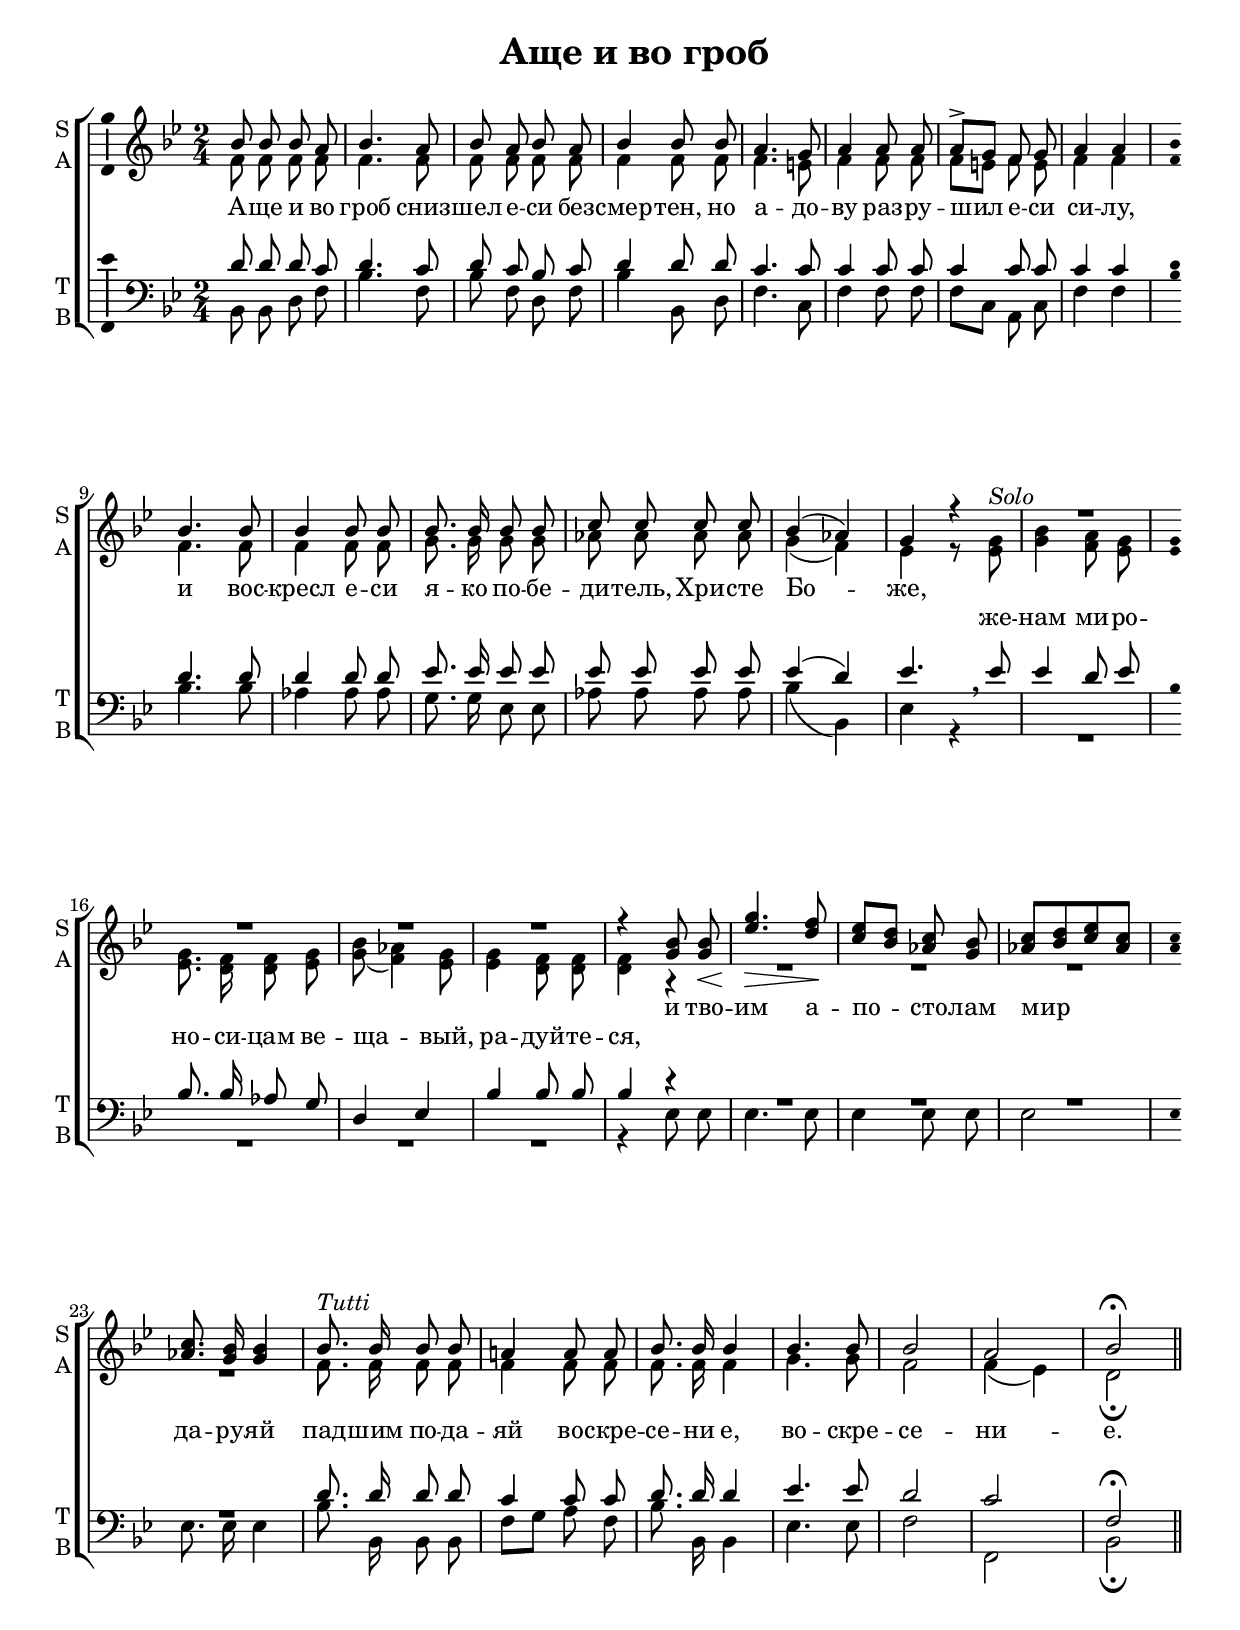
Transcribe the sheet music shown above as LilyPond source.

 \version "2.18.0"

keyTime = { \time 2/4 \key bes \major }

soprano = \relative c''  {
	\autoBeamOff
        bes8 bes bes a | bes4. a8 | bes8 a bes a | bes4 bes8 bes | a4. g8 |
        a4 a8 a | a8^>[ g] f g | a4 a | bes4. bes8 | bes4 bes8 bes |
        bes8. bes16 bes8 bes | c c c c | bes4( aes) | g r |
        R2*4
        r4 <g bes>8 q\< | <ees' g>4.\> <d f>8\! |
        <c ees>8[ <bes d>] <aes c> <g bes> | <aes c>[ <bes d> <c ees> <aes c>] |
        q8. <g bes>16 q4 |
        bes8.^\markup {\italic Tutti }  bes16 bes8 bes | a!4 a8 a | bes8. bes16 bes4 | bes4. bes8 |
        bes2 | a | bes\fermata \bar "||"
}

alto = \relative a' {
	\autoBeamOff
	f8 f f f | f4. f8 | f f f f | f4 f8 f | f4. e8 |
	f4 f8 f | f[ e] f e | f4 f | f4. f8 | f4 f8 f |
	g8. g16 g8 g | aes aes aes aes | g4( f) | ees r8 <ees g>^\markup {\italic Solo } |
	<g bes>4 <f a>8 <ees g> | q8. <d f>16 q8 <ees g> |
	<g bes>( <f aes>4) <ees g>8 | q4 <d f>8 q | q4 r4 |
	R2*4
	f8. f16 f8 f | f4 f8 f | f8. f16 f4 | g4. g8 | f2 | f4( ees) | d2\fermata
	
}

tenor = \relative c' {
	\autoBeamOff
	d8 d d c | d4. c8 | d8 c bes c | d4 d8 d | c4. c8 |
	c4 c8 c | c4 c8 c | c4 c | d4. d8 | d4 d8 d |
	ees8. ees16 ees8 ees | ees ees ees ees | ees4( d) | ees4. \breathe ees8 |
	ees4 d8 ees | bes8. bes16 aes8 g | d4 ees | bes' bes8 bes | bes4 r4 |
	R2*4
	d8. d16 d8 d | c4 c8 c | d8. d16 d4 | ees4. ees8 | d2 | c | f,\fermata
}

bass = \relative c {
	\autoBeamOff
	bes8 bes d f | bes4. f8 | bes f d f | bes4 bes,8 d | f4. c8 |
	f4 f8 f | f[ c] a c | f4 f | bes4. bes8 | aes4 aes8 aes |
	g8. g16 ees8 ees | aes aes aes aes | bes4( bes,) | ees r4
	R2*4
	r4 ees8 ees |ees4. ees8 | ees4 ees8 ees | ees2 | ees8. ees16 ees4 |
	bes'8. bes,16 bes8 bes | f'[ g] a f | bes8. bes,16 bes4 | ees4. ees8 | f2 | f, | bes\fermata
	     
}


lyrsoprano = \lyricmode {
	А -- ще и во гроб сниз -- шел е -- си без -- смер -- тен,
	но а -- до -- ву раз -- ру -- шил е -- си си -- лу,
	и вос -- кресл е -- си я -- ко по -- бе -- ди -- тель, Хри -- сте Бо -- же,
	% же -- нам ми -- ро -- но -- си -- цам ве -- ща -- вый, ра -- дуй -- те -- ся,
	и тво -- им а -- по -- сто -- лам мир да -- ру -- яй
	пад -- шим по -- да -- яй  во -- скре -- се -- ни е, во -- скре -- се -- ни -- е.
}

lyralto = \lyricmode {
      \repeat unfold 38 { \skip 1 }
  	%А -- ще и во гроб сниз -- шел е -- си без -- смер -- тен,
	%но а -- до -- ву раз -- ру -- шил е -- си си -- лу,
	%и вос -- кресл е -- си я -- ко по -- бе -- ди -- тель, Хри -- сте Бо -- же,
	же -- нам ми -- ро -- но -- си -- цам ве -- ща -- вый, ра -- дуй -- те -- ся,
	%и тво -- им а -- по -- сто -- лам мир да -- ру -- яй
	%пад -- шим по -- да -- яй  во -- скре -- се -- ни е, во -- скре -- се -- ни -- е.
}

#(set-default-paper-size "a4") 
\paper { 
  indent = 0
  top-margin = 15
  left-margin = 15
  right-margin = 10
  bottom-margin = 15
  ragged-bottom = ##f
  ragged-last-bottom = ##f
}

\header {
	  title = #"Аще и во гроб"
		subtitle = #" "
		%composer = #"Ф.Е.Степанов"
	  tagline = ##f
	}
	
\score { 
  \new ChoirStaff  <<

	% Партия сопрано и альта
    \new Staff = "sa" <<
	\set Staff.instrumentName = \markup { \column { "S" \line { "A" } } }
	\set Staff.shortInstrumentName = \markup { \column { "S" \line { "A" } } }
      \clef treble
      \new Voice = "Sop" { \voiceOne \keyTime \soprano }
      \new Voice = "Alto" { \voiceTwo \alto }
    >>
	\new Lyrics \lyricsto "Sop" { \lyrsoprano }
	\new Lyrics \lyricsto "Alto" { \lyralto }

    
	% партия баса и тенора
    \new Staff = "tb" <<
	\set Staff.instrumentName = \markup { \column { "T" \line { "B" } } }
	\set Staff.shortInstrumentName = \markup { \column { "T" \line { "B" } } }
      \clef "bass"
      \new Voice = "Tenor" { \voiceOne \keyTime \tenor }
      \new Voice = "Bass" { \voiceTwo \bass }
    >>
    
  >>
  \layout { \context {
      \Staff
      % удаляем обозначение темпа из общего плана
      \consists "Custos_engraver"
      %\override Custos.stencil = #(make-circle-stencil 0.5 0 #t)
      \override Custos.stencil = #ly:text-interface::print
      \override Custos.text = \markup { \musicglyph #"noteheads.s2solFunk" }
      \consists "Ambitus_engraver"
            }
  }
  \midi { \tempo 4=120 }
}
